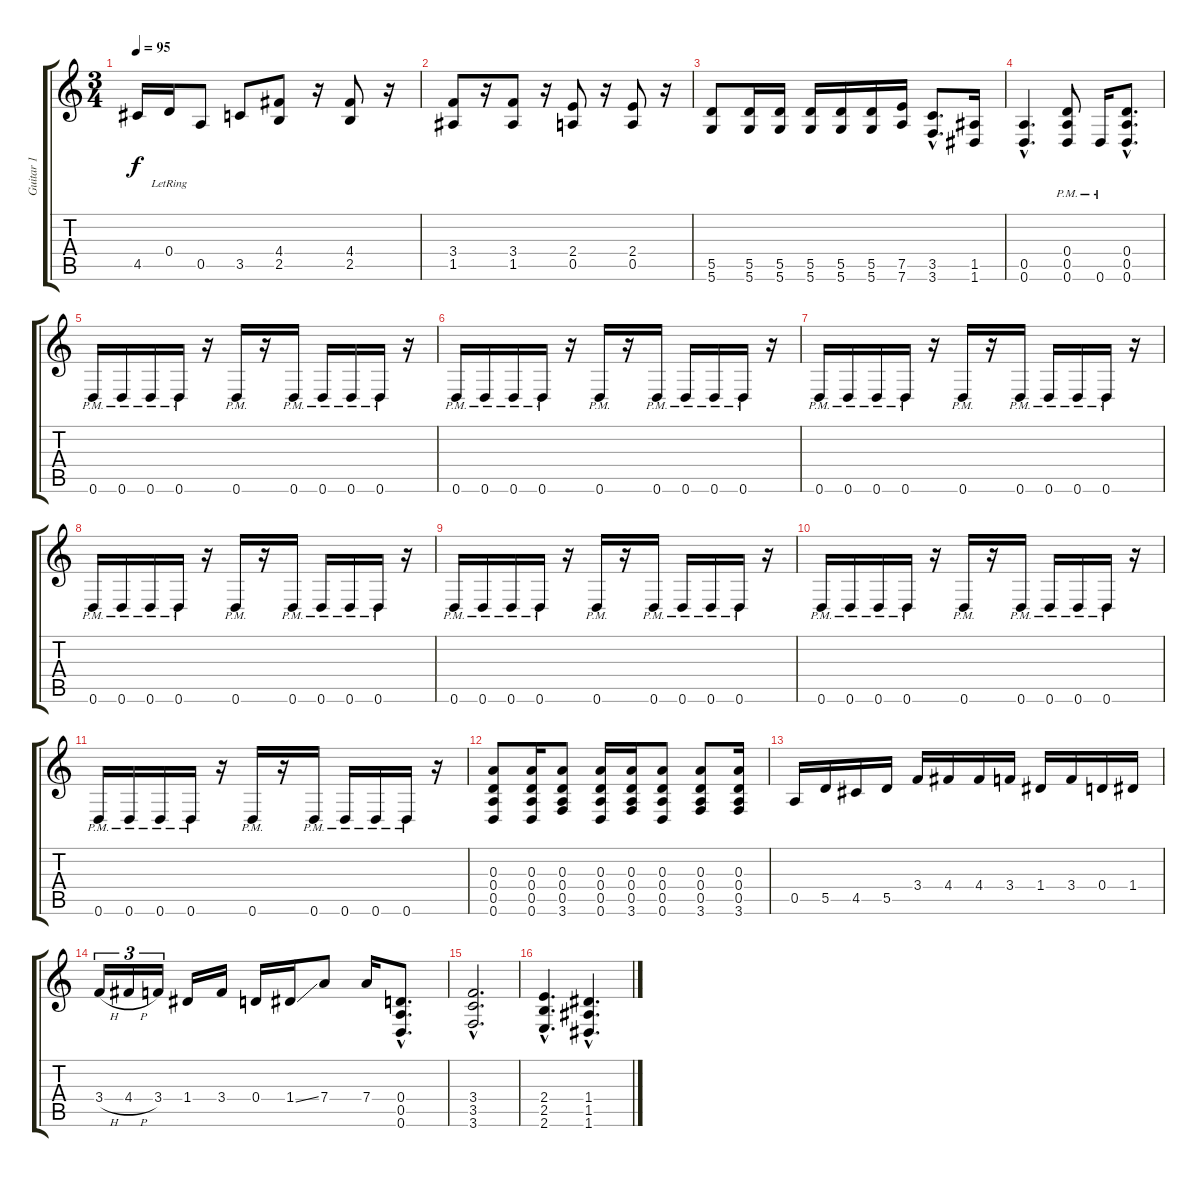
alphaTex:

\track ("Guitar 1" "Guitar 1") {instrument distortionguitar}
\staff {score tabs}
\tuning (E4 D4 A3 D3 A2 D2) {hide}
\ts (3 4)
\tempo 95
\clef g2
\ks c
4.5.16{dy f} 0.4{lr}.16 0.5.8 3.5.8 (4.4 2.5).8 r.16 (4.4 2.5).8 r.16 |
(3.4 1.5).8 r.16 (3.4 1.5).8 r.16 (2.4 0.5).8 r.16 (2.4 0.5).8 r.16 |
(5.5 5.6).8 (5.5 5.6).16 (5.5 5.6).16 (5.5 5.6).16 (5.5 5.6).16 (5.5 5.6).16 (7.5 7.6).16 (3.5{hac} 3.6{hac}).8{d} (1.5 1.6).16 |
(0.5{hac} 0.6{hac}).4{d} (0.4{pm} 0.5{pm} 0.6{pm}).8 0.6{pm}.16 (0.4{hac} 0.5{hac} 0.6{hac}).8{d} |
\section ("" "")
0.6{pm}.16 0.6{pm}.16 0.6{pm}.16 0.6{pm}.16 r.16 0.6{pm}.16 r.16 0.6{pm}.16 0.6{pm}.16 0.6{pm}.16 0.6{pm}.16 r.16 |
0.6{pm}.16 0.6{pm}.16 0.6{pm}.16 0.6{pm}.16 r.16 0.6{pm}.16 r.16 0.6{pm}.16 0.6{pm}.16 0.6{pm}.16 0.6{pm}.16 r.16 |
0.6{pm}.16 0.6{pm}.16 0.6{pm}.16 0.6{pm}.16 r.16 0.6{pm}.16 r.16 0.6{pm}.16 0.6{pm}.16 0.6{pm}.16 0.6{pm}.16 r.16 |
0.6{pm}.16 0.6{pm}.16 0.6{pm}.16 0.6{pm}.16 r.16 0.6{pm}.16 r.16 0.6{pm}.16 0.6{pm}.16 0.6{pm}.16 0.6{pm}.16 r.16 |
0.6{pm}.16 0.6{pm}.16 0.6{pm}.16 0.6{pm}.16 r.16 0.6{pm}.16 r.16 0.6{pm}.16 0.6{pm}.16 0.6{pm}.16 0.6{pm}.16 r.16 |
0.6{pm}.16 0.6{pm}.16 0.6{pm}.16 0.6{pm}.16 r.16 0.6{pm}.16 r.16 0.6{pm}.16 0.6{pm}.16 0.6{pm}.16 0.6{pm}.16 r.16 |
0.6{pm}.16 0.6{pm}.16 0.6{pm}.16 0.6{pm}.16 r.16 0.6{pm}.16 r.16 0.6{pm}.16 0.6{pm}.16 0.6{pm}.16 0.6{pm}.16 r.16 |
(0.3 0.4 0.5 0.6).8 (0.3 0.4 0.5 0.6).16 (0.3 0.4 0.5 3.6).8 (0.3 0.4 0.5 0.6).16 (0.3 0.4 0.5 3.6).16 (0.3 0.4 0.5 0.6).8 (0.3 0.4 0.5 3.6).8 (0.3 0.4 0.5 3.6).16 |
\section ("" "")
0.5.16 5.5.16 4.5.16 5.5.16 3.4.16 4.4.16 4.4.16 3.4.16 1.4.16 3.4.16 0.4.16 1.4.16 |
3.4{h}.16{tu (3 2)} 4.4{h}.16{tu (3 2)} 3.4.16{tu (3 2)} 1.4.16 3.4.16 0.4.16 1.4{ss}.16 7.4.8 7.4.16 (0.4{hac} 0.5{hac} 0.6{hac}).8{d} |
(3.4{hac} 3.5{hac} 3.6{hac}).2{d} |
(2.4{hac} 2.5{hac} 2.6{hac}).4{d} (1.4{hac} 1.5{hac} 1.6{hac}).4{d}
